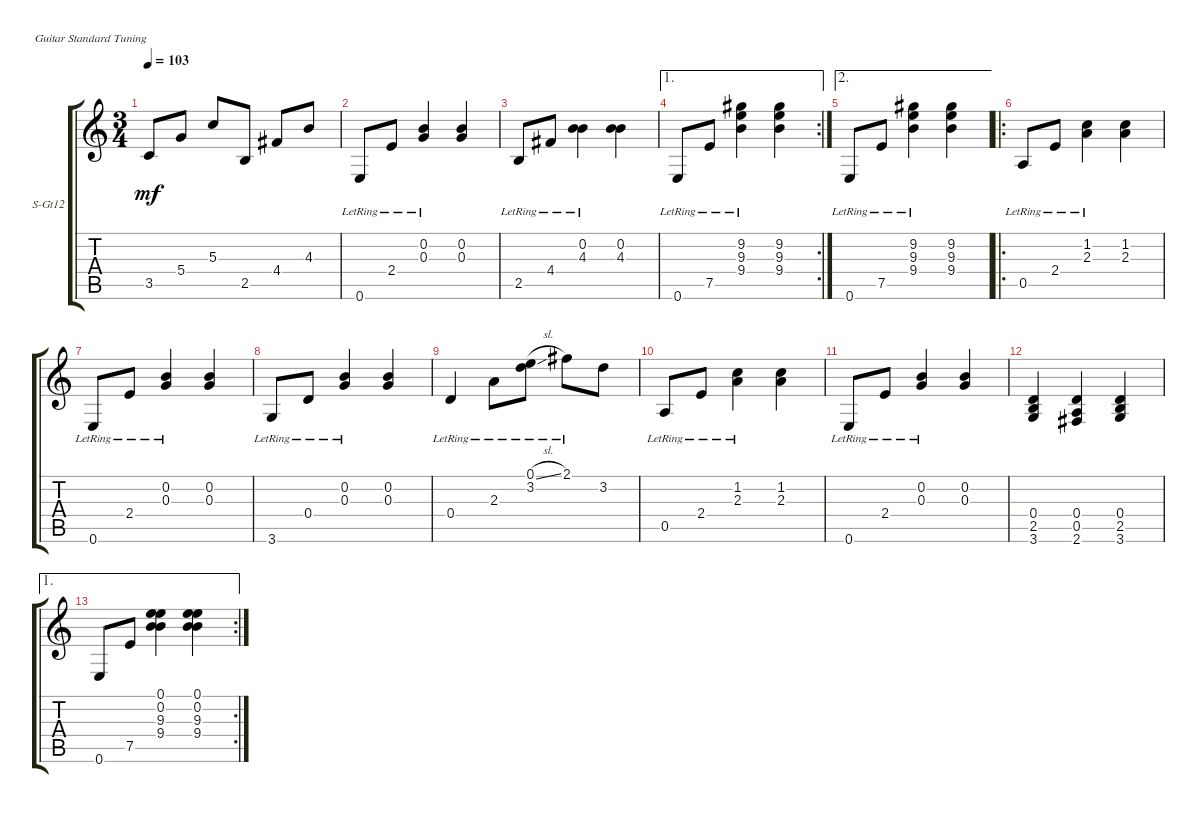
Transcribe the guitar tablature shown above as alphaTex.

\defaultSystemsLayout 4
\bracketExtendMode groupsimilarinstruments
\firstSystemTrackNameOrientation horizontal
\otherSystemsTrackNameOrientation horizontal
\track ("Antoine" "S-Gt12") {instrument acousticguitarsteel}
\staff {score tabs}
\tuning (E4 B3 G3 D3 A2 E2)
\ts (3 4)
\tempo 103
\clef g2
\ks c
3.5.8{dy mf} 5.4.8 5.3.8 2.5.8 4.4.8 4.3.8 |
0.6{lr}.8 2.4{lr}.8 (0.3{lr} 0.2{lr}).4 (0.2 0.3).4 |
2.5{lr}.8 4.4{lr}.8 (4.3{lr} 0.2{lr}).4 (0.2 4.3).4 |
\ae 1
\rc 2
0.6{lr}.8 7.5{lr}.8 (9.2{lr} 9.4 9.3).4 (9.2 9.4 9.3).4 |
\ae 2
0.6{lr}.8 7.5{lr}.8 (9.2{lr} 9.4 9.3).4 (9.2 9.4 9.3).4 |
\ro
0.5{lr}.8 2.4{lr}.8 (2.3{lr} 1.2{lr}).4 (1.2 2.3).4 |
0.6{lr}.8 2.4{lr}.8 (0.3{lr} 0.2{lr}).4 (0.2 0.3).4 |
3.6{lr}.8 0.4{lr}.8 (0.3{lr} 0.2{lr}).4 (0.2 0.3).4 |
0.4{lr}.4 2.3{lr}.8 (0.1{sl lr} 3.2{lr}).8 2.1{lr}.8 3.2.8 |
0.5{lr}.8 2.4{lr}.8 (2.3{lr} 1.2{lr}).4 (1.2 2.3).4 |
0.6{lr}.8 2.4{lr}.8 (0.3{lr} 0.2{lr}).4 (0.2 0.3).4 |
(3.6 2.5 0.4).4 (2.6 0.5 0.4).4 (3.6 2.5 0.4).4 |
\ae 1
\rc 2
0.6.8 7.5.8 (9.4 9.3 0.2 0.1).4 (0.1 0.2 9.3 9.4).4
